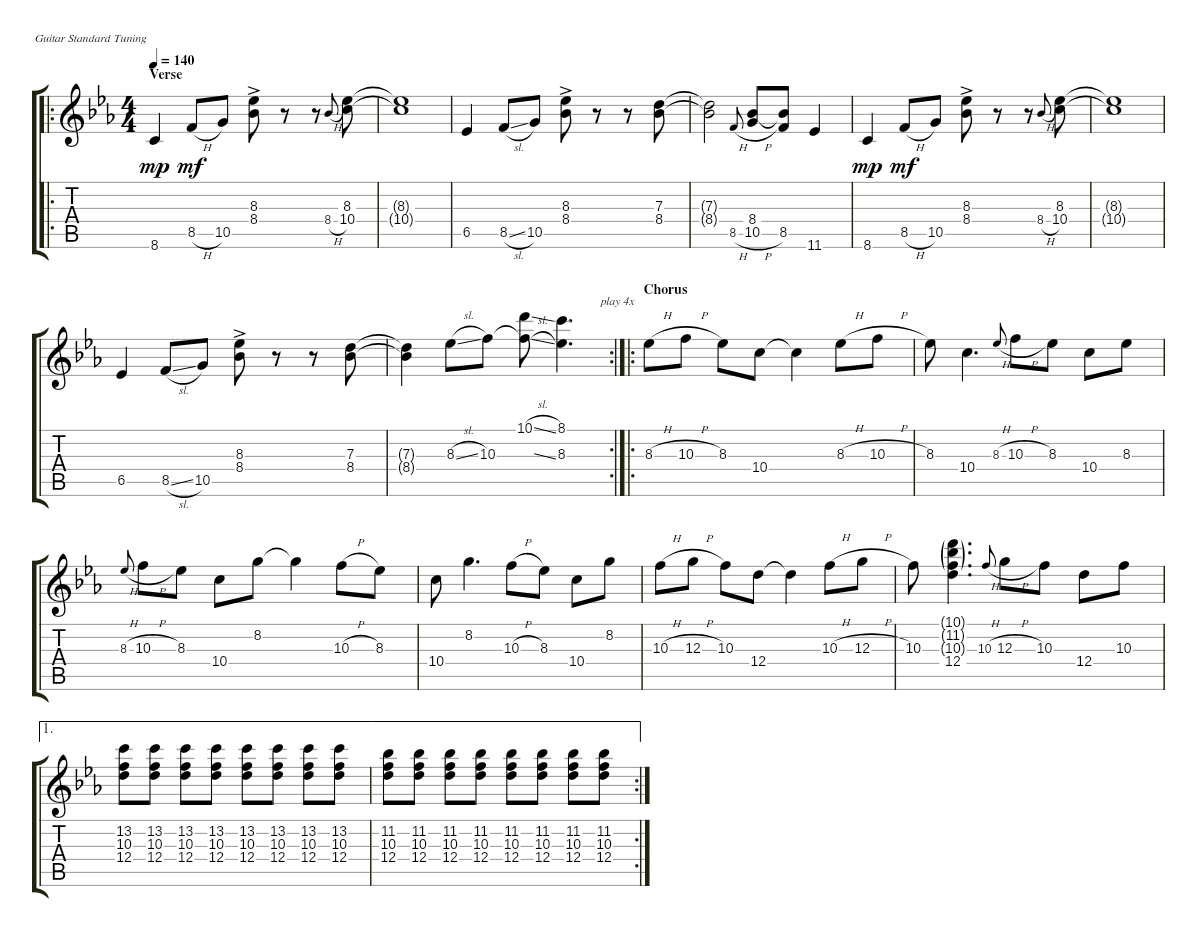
\defaultSystemsLayout 4
\bracketExtendMode groupsimilarinstruments
\singleTrackTrackNamePolicy hidden
\multiTrackTrackNamePolicy hidden
\firstSystemTrackNameOrientation horizontal
\otherSystemsTrackNameOrientation horizontal
\defaultBarNumberDisplay Hide
\track ("Electric Guitar" "E-Gt") {instrument electricguitarclean}
\staff {score tabs}
\tuning (E4 B3 G3 D3 A2 E2)
\ro
\ts (4 4)
\section ("" "Verse")
\tempo 140
\clef g2
\scale
0.37387
\ks cminor
8.6.4{dy mp instrument electricguitarclean} 8.5{h}.8{dy mf} 10.5.8 (8.3{ac} 8.4{ac}).8 r.8 r.8 8.4{h}.8{gr onbeat} (10.4 8.3).8 |
\scale
0.145324 (10.4{t} 8.3{t}).1 |
\scale
0.247936 6.5.4 8.5{sl}.8 10.5.8 (8.3{ac} 8.4{ac}).8 r.8 r.8 (7.3 8.4).8 |
\scale
0.232927 (7.3{t} 8.4{t}).2 8.5{h}.8{gr onbeat} (10.5{h} 8.4).8 (8.5 8.4{t}).8 11.6.4 |
\scale
0.359509 8.6.4{dy mp} 8.5{h}.8{dy mf} 10.5.8 (8.3{ac} 8.4{ac}).8 r.8 r.8 8.4{h}.8{gr onbeat} (10.4 8.3).8 |
\scale
0.159881 (10.4{t} 8.3{t}).1 |
\scale
0.250186 6.5.4 8.5{sl}.8 10.5.8 (8.3{ac} 8.4{ac}).8 r.8 r.8 (7.3 8.4).8 |
\rc 2
(7.3{t} 8.4{t}).4 8.3{sl}.8 10.3.8 (10.1{sl} 10.3{sl t}).8 (8.1 8.3).4{d txt "             play 4x"} |
\ro
\section ("" "Chorus")
8.3{h}.8 10.3{h}.8 8.3.8 10.4.8 10.4{t}.4 8.3{h}.8 10.3{h}.8 |
8.3.8 10.4.4{d} 8.3{h}.8{gr onbeat} 10.3{h}.8 8.3.8 10.4.8 8.3.8 |
8.3{h}.8{gr onbeat} 10.3{h}.8 8.3.8 10.4.8 8.2.8 8.2{t}.4 10.3{h}.8 8.3.8 |
10.4.8 8.2.4{d} 10.3{h}.8 8.3.8 10.4.8 8.2.8 |
10.3{h}.8 12.3{h}.8 10.3.8 12.4.8 12.4{t}.4 10.3{h}.8 12.3{h}.8 |
10.3.8 (12.4 10.3{g} 10.1{g} 11.2{g}).4{d} 10.3{h}.8{gr onbeat} 12.3{h}.8 10.3.8 12.4.8 10.3.8 |
\ae 1
(12.4 10.3 13.2).8 (12.4 10.3 13.2).8 (12.4 10.3 13.2).8 (12.4 10.3 13.2).8 (12.4 10.3 13.2).8 (12.4 10.3 13.2).8 (12.4 10.3 13.2).8 (12.4 10.3 13.2).8 |
\ae 1
\rc 2
(12.4 10.3 11.2).8 (12.4 10.3 11.2).8 (12.4 10.3 11.2).8 (12.4 10.3 11.2).8 (12.4 10.3 11.2).8 (12.4 10.3 11.2).8 (12.4 10.3 11.2).8 (12.4 10.3 11.2).8
